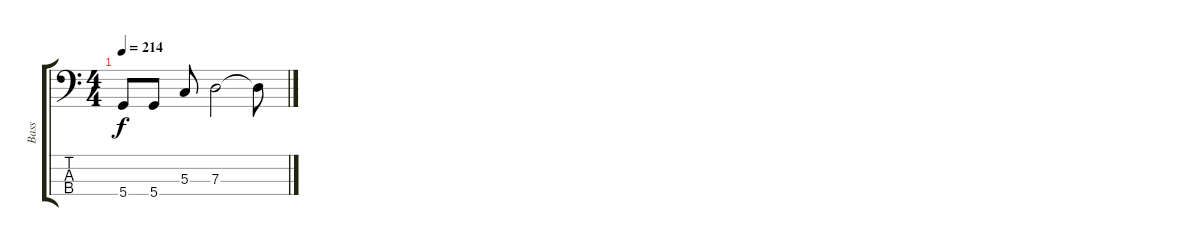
\track ("Bass" "Bass") {instrument electricbasspick}
\staff {score tabs}
\tuning (F2 C2 G1 D1) {hide}
\ts (4 4)
\tempo 214
\clef f4
\ks c
5.4.8{dy f} 5.4.8 5.3.8 7.3.2 7.3{t}.8
